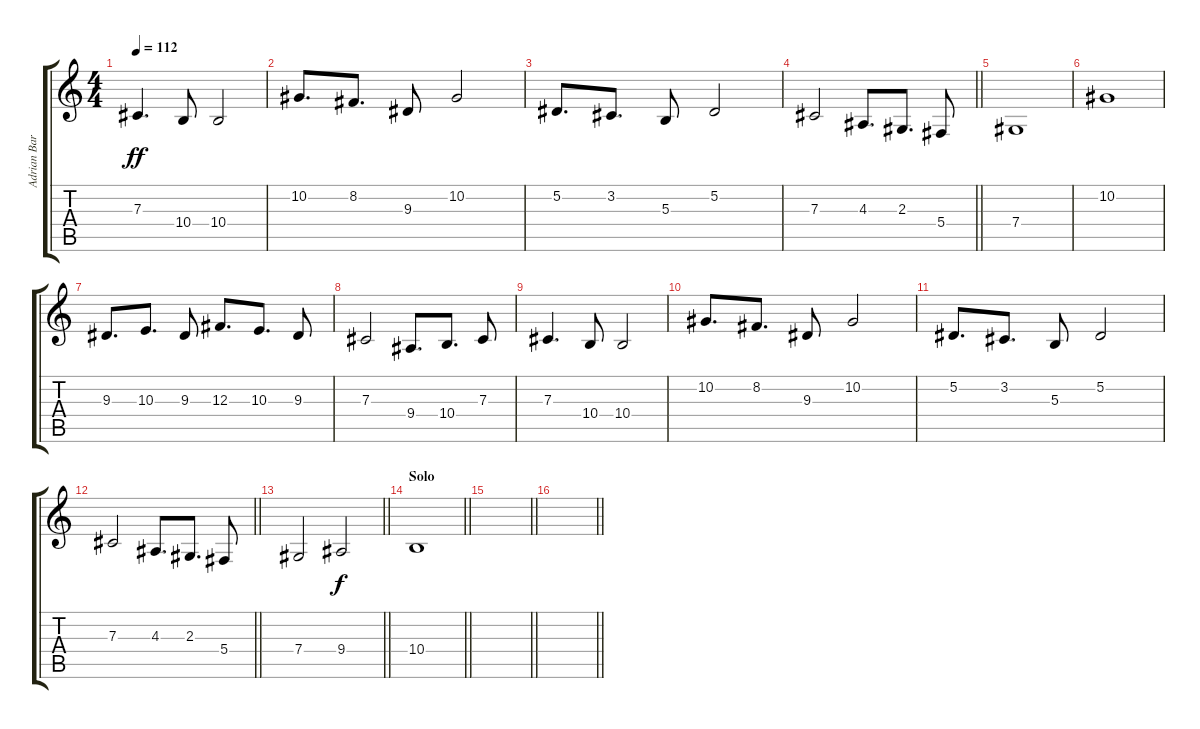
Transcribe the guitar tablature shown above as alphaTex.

\track ("Adrian Barilari Voz" "Adrian Bar") {instrument flute}
\staff {score tabs}
\tuning (Eb4 Bb3 Gb3 Db3 Ab2 Eb2) {hide}
\ts (4 4)
\tempo 112
\clef g2
\ks c
7.3.4{d dy ff} 10.4.8 10.4.2 |
10.2.8{d} 8.2.8{d} 9.3.8 10.2.2 |
5.2.8{d} 3.2.8{d} 5.3.8 5.2.2 |
\barLineRight lightlight
7.3.2 4.3.8{d} 2.3.8{d} 5.4.8 |
7.4.1 |
10.2.1 |
9.3.8{d} 10.3.8{d} 9.3.8 12.3.8{d} 10.3.8{d} 9.3.8 |
7.3.2 9.4.8{d} 10.4.8{d} 7.3.8 |
7.3.4{d} 10.4.8 10.4.2 |
10.2.8{d} 8.2.8{d} 9.3.8 10.2.2 |
5.2.8{d} 3.2.8{d} 5.3.8 5.2.2 |
\barLineRight lightlight
7.3.2 4.3.8{d} 2.3.8{d} 5.4.8 |
\barLineRight lightlight
7.4.2 9.4.2{dy f} |
\section ("" "Solo")
\barLineRight lightlight
10.4.1{volume 0} |
\barLineRight lightlight
|
\barLineRight lightlight
